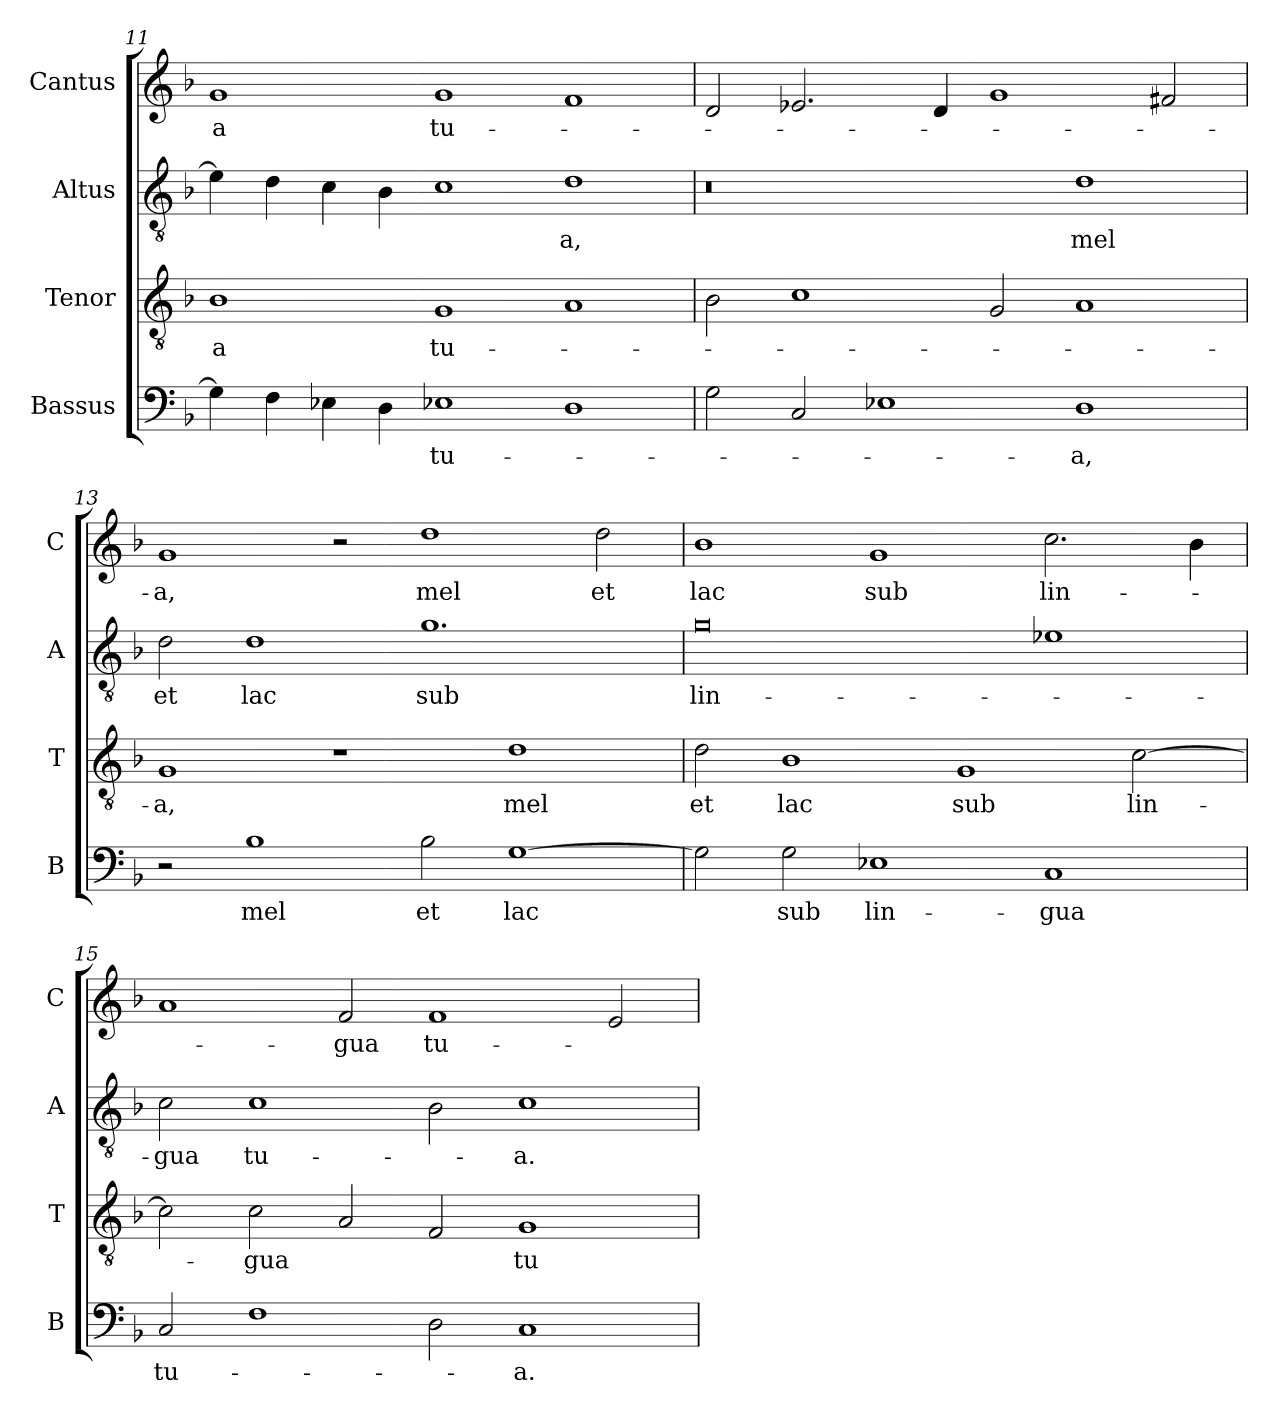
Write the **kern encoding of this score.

**kern	**text	**kern	**text	**kern	**text	**kern	**text
*part4	*part4	*part3	*part3	*part2	*part2	*part1	*part1
*staff4	*staff4	*staff3	*staff3	*staff2	*staff2	*staff1	*staff1
*I"Bassus	*	*I"Tenor	*	*I"Altus	*	*I"Cantus	*
*I'B	*	*I'T	*	*I'A	*	*I'C	*
*clefF4	*	*clefGv2	*	*clefGv2	*	*clefG2	*
*k[b-]	*	*k[b-]	*	*k[b-]	*	*k[b-]	*
*F:	*	*F:	*	*F:	*	*F:	*
=11	=11	=11	=11	=11	=11	=11	=11
4G\]	.	1B-\	-a	4e-\]	.	1g/	-a
4F\	.	.	.	4d\	.	.	.
4E-X\	.	.	.	4c\	.	.	.
4D\	.	.	.	4B-\	.	.	.
1E-X\	tu-	1G/	tu-	1c\	.	1g/	tu-
1D\	.	1A/	.	1d\	-a,	1f/	.
=12	=12	=12	=12	=12	=12	=12	=12
2G\	.	2B-\	.	0r	.	2d/	.
2C/	.	1c\	.	.	.	2.e-X/	.
1E-X\	.	.	.	.	.	.	.
.	.	.	.	.	.	4d/	.
.	.	2G/	.	.	.	1g/	.
1D\	-a,	1A/	.	1d\	mel	.	.
.	.	.	.	.	.	2f#X/	.
!!LO:PB:g=z
=13	=13	=13	=13	=13	=13	=13	=13
2r	.	1G/	-a,	2d\	et	1g/	-a,
1B-\	mel	.	.	1d\	lac	.	.
.	.	1r	.	.	.	2r	.
2B-\	et	.	.	1.g\	sub	1dd\	mel
[1G\	lac	1d\	mel	.	.	.	.
.	.	.	.	.	.	2dd\	et
=14	=14	=14	=14	=14	=14	=14	=14
!	!	!	!	!	!LO:LY:i	!	!
2G\]	.	2d\	et	0g\	lin-	1b-\	lac
2G\	sub	1B-\	lac	.	.	.	.
1E-X\	lin-	.	.	.	.	1g/	sub
.	.	1G/	sub	.	.	.	.
1C/	-gua	.	.	1e-X\	.	2.cc\	lin-
.	.	[2c\	lin-	.	.	.	.
.	.	.	.	.	.	4b-\	.
=15	=15	=15	=15	=15	=15	=15	=15
!	!	!	!	!	!LO:LY:i	!	!
2C/	tu-	2c\]	.	2c\	-gua	1a/	.
!	!	!	!	!	!LO:LY:i	!	!
1F\	.	2c\	-gua	1c\	tu-	.	.
.	.	2A/	.	.	.	2f/	-gua
2D\	.	2F/	.	2B-\	.	1f/	tu-
!	!	!	!	!	!LO:LY:i	!	!
1C/	-a.	1G/	tu-	1c\	-a.	.	.
.	.	.	.	.	.	2e/	.
=	=	=	=	=	=	=	=
*-	*-	*-	*-	*-	*-	*-	*-
